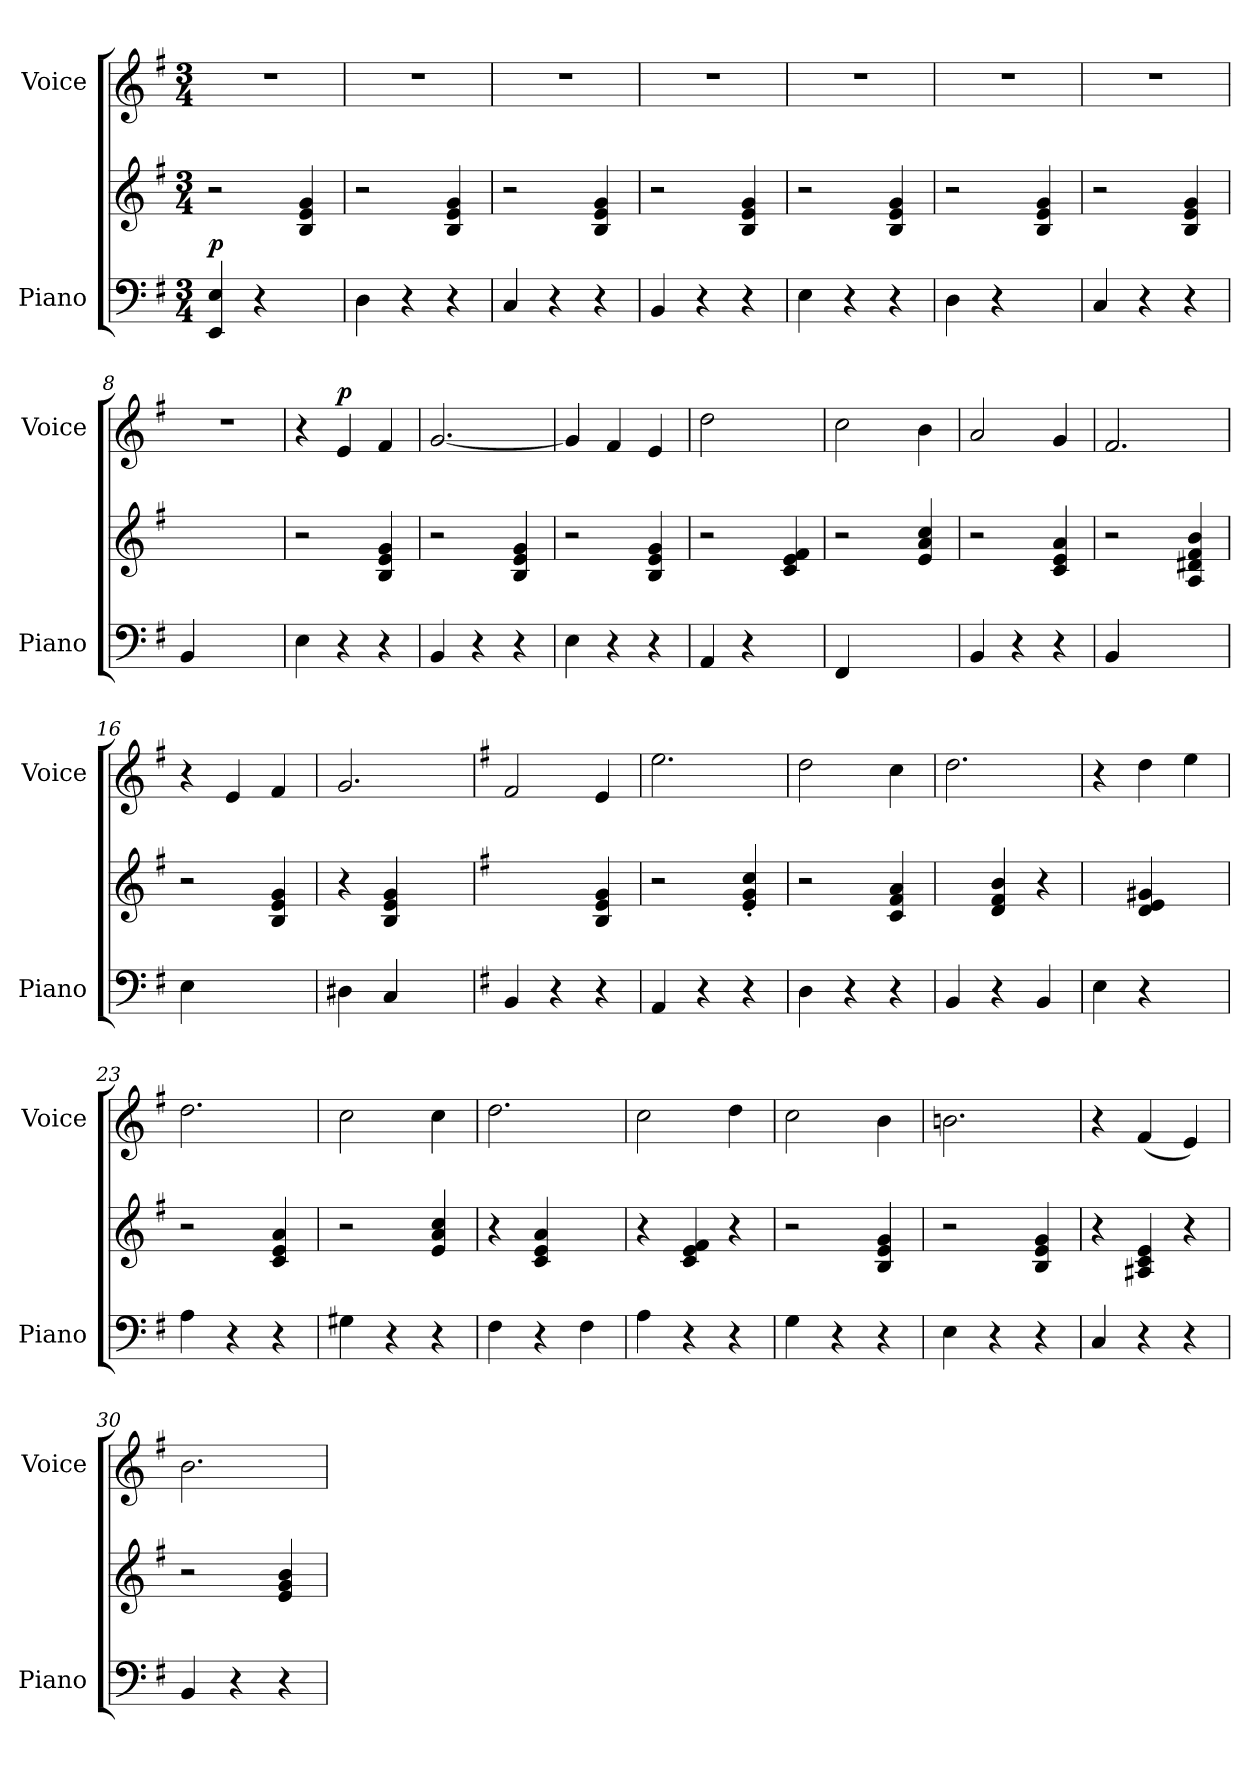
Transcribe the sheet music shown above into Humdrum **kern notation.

**kern	**kern	**dynam	**kern	**dynam
*part2	*part2	*part2	*part1	*part1
*staff3	*staff2	*staff2/3	*staff1	*staff1
*I"Piano	*	*	*I"Voice	*
*I'Piano	*	*	*I'Voice	*
*clefF4	*clefG2	*	*clefG2	*
*k[f#]	*k[f#]	*	*k[f#]	*
*M3/4	*M3/4	*	*M3/4	*
=1	=1	=1	=1	=1
!	!	!LO:DY:a=2	!	!
4EE/ 4E/	2rcc	p	2.r	.
4r	.	.	.	.
4ryy	4B/ 4e/ 4g/	.	.	.
=2	=2	=2	=2	=2
4D\	2rcc	.	2.r	.
4r	.	.	.	.
4r	4B/ 4e/ 4g/	.	.	.
=3	=3	=3	=3	=3
4C/	2rcc	.	2.r	.
4r	.	.	.	.
4r	4B/ 4e/ 4g/	.	.	.
=4	=4	=4	=4	=4
4BB/	2rcc	.	2.r	.
4r	.	.	.	.
4r	4B/ 4e/ 4g/	.	.	.
=5	=5	=5	=5	=5
4E\	2rcc	.	2.r	.
4r	.	.	.	.
4r	4B/ 4e/ 4g/	.	.	.
!!LO:LB:g=z
=6	=6	=6	=6	=6
4D\	2rcc	.	2.rdd	.
4r	.	.	.	.
4ryy	4B/ 4e/ 4g/	.	.	.
=7	=7	=7	=7	=7
4C/	2r	.	2.rdd	.
4r	.	.	.	.
4r	4B/ 4e/ 4g/	.	.	.
=8	=8	=8	=8	=8
4BB/	2.ryy	.	2.r	.
2ryy	.	.	.	.
=9	=9	=9	=9	=9
4E\	2r	.	4r	.
!	!	!	!	!LO:DY:a
4r	.	.	4e/	p
4r	4B/ 4e/ 4g/	.	4f#/	.
=10	=10	=10	=10	=10
4BB/	2rcc	.	[<2.g/	.
4r	.	.	.	.
4r	4B/ 4e/ 4g/	.	.	.
=11	=11	=11	=11	=11
4E\	2rcc	.	4g/]	.
4r	.	.	4f#/	.
4r	4B/ 4e/ 4g/	.	4e/	.
!!LO:LB:g=z
=12	=12	=12	=12	=12
4AA/	2r	.	2dd\	.
4r	.	.	.	.
4ryy	4c/ 4e/ 4f#/	.	4ryy	.
=13	=13	=13	=13	=13
4FF#/	2r	.	2cc\	.
2ryy	.	.	.	.
.	4e/ 4a/ 4cc/	.	4b\	.
=14	=14	=14	=14	=14
4BB/	2rcc	.	2a/	.
4r	.	.	.	.
4r	4c/ 4e/ 4a/	.	4g/	.
=15	=15	=15	=15	=15
4BB/	2r	.	2.f#/	.
2ryy	.	.	.	.
.	4A/ 4d#X/ 4f#/ 4b/	.	.	.
=16	=16	=16	=16	=16
4E\	2rcc	.	4r	.
2ryy	.	.	4e/	.
.	4B/ 4e/ 4g/	.	4f#/	.
=17	=17	=17	=17	=17
4D#X\	4r	.	2.g/	.
4C/	4B/ 4e/ 4g/	.	.	.
4ryy	4ryy	.	.	.
!!LO:PB:g=z
=18	=18	=18	=18	=18
*k[f#]	*k[f#]	*	*k[f#]	*
4BB/	2ryy	.	2f#/	.
4r	.	.	.	.
4r	4B/ 4e/ 4g/	.	4e/	.
=19	=19	=19	=19	=19
4AA/	2r	.	2.ee\	.
4r	.	.	.	.
4r	4e/'> 4g/'> 4cc/'>	.	.	.
=20	=20	=20	=20	=20
4D\	2rcc	.	2dd\	.
4r	.	.	.	.
4r	4c/ 4f#/ 4a/	.	4cc\	.
=21	=21	=21	=21	=21
4BB/	4ryy	.	2.dd\	.
4r	4d/ 4f#/ 4b/	.	.	.
4BB/	4r	.	.	.
=22	=22	=22	=22	=22
4E\	4ryy	.	4r	.
4r	4d/ 4e/ 4g#X/	.	4dd\	.
4ryy	4ryy	.	4ee\	.
=23	=23	=23	=23	=23
4A\	2rcc	.	2.dd\	.
4r	.	.	.	.
4r	4c/ 4e/ 4a/	.	.	.
=24	=24	=24	=24	=24
4G#X\	2rcc	.	2cc\	.
4r	.	.	.	.
4r	4e/ 4a/ 4cc/	.	4cc\	.
=25	=25	=25	=25	=25
4F#\	4r	.	2.dd\	.
4r	4c/ 4e/ 4a/	.	.	.
4F#\	4ryy	.	.	.
!!LO:LB:g=z
=26	=26	=26	=26	=26
4A\	4r	.	2cc\	.
4r	4c/ 4e/ 4f#/	.	.	.
4r	4r	.	4dd\	.
=27	=27	=27	=27	=27
4G\	2r	.	2cc\	.
4r	.	.	.	.
4r	4B/ 4e/ 4g/	.	4b\	.
=28	=28	=28	=28	=28
4E\	2r	.	2.bn\	.
4r	.	.	.	.
4r	4B/ 4e/ 4g/	.	.	.
=29	=29	=29	=29	=29
4C/	4r	.	4r	.
4r	4A#X/ 4c/ 4e/	.	(<4f#/	.
4r	4r	.	4e/)	.
=30	=30	=30	=30	=30
4BB/	2r	.	2.b\	.
4r	.	.	.	.
4r	4e/ 4g/ 4b/	.	.	.
=	=	=	=	=
*-	*-	*-	*-	*-
